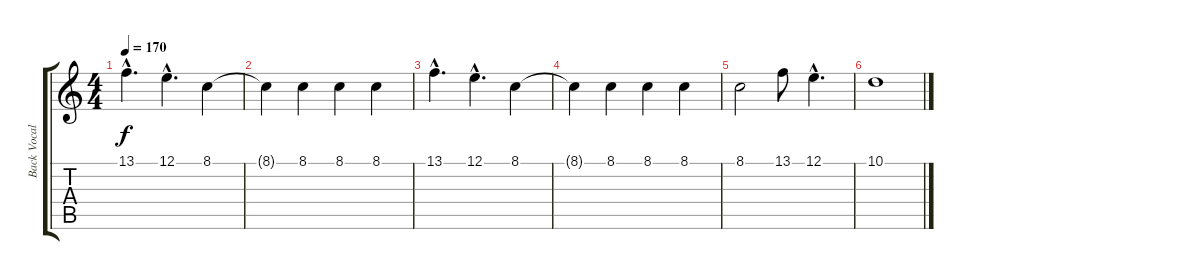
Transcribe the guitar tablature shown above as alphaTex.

\track ("Back Vocals" "Back Vocal") {instrument clarinet}
\staff {score tabs}
\tuning (E4 B3 G3 D3 A2 E2) {hide}
\ts (4 4)
\tempo 170
\clef g2
\ks c
13.1{hac}.4{d dy f} 12.1{hac}.4{d} 8.1.4 |
8.1{t}.4 8.1.4 8.1.4 8.1.4 |
13.1{hac}.4{d} 12.1{hac}.4{d} 8.1.4 |
8.1{t}.4 8.1.4 8.1.4 8.1.4 |
8.1.2 13.1.8 12.1{hac}.4{d} |
10.1.1
